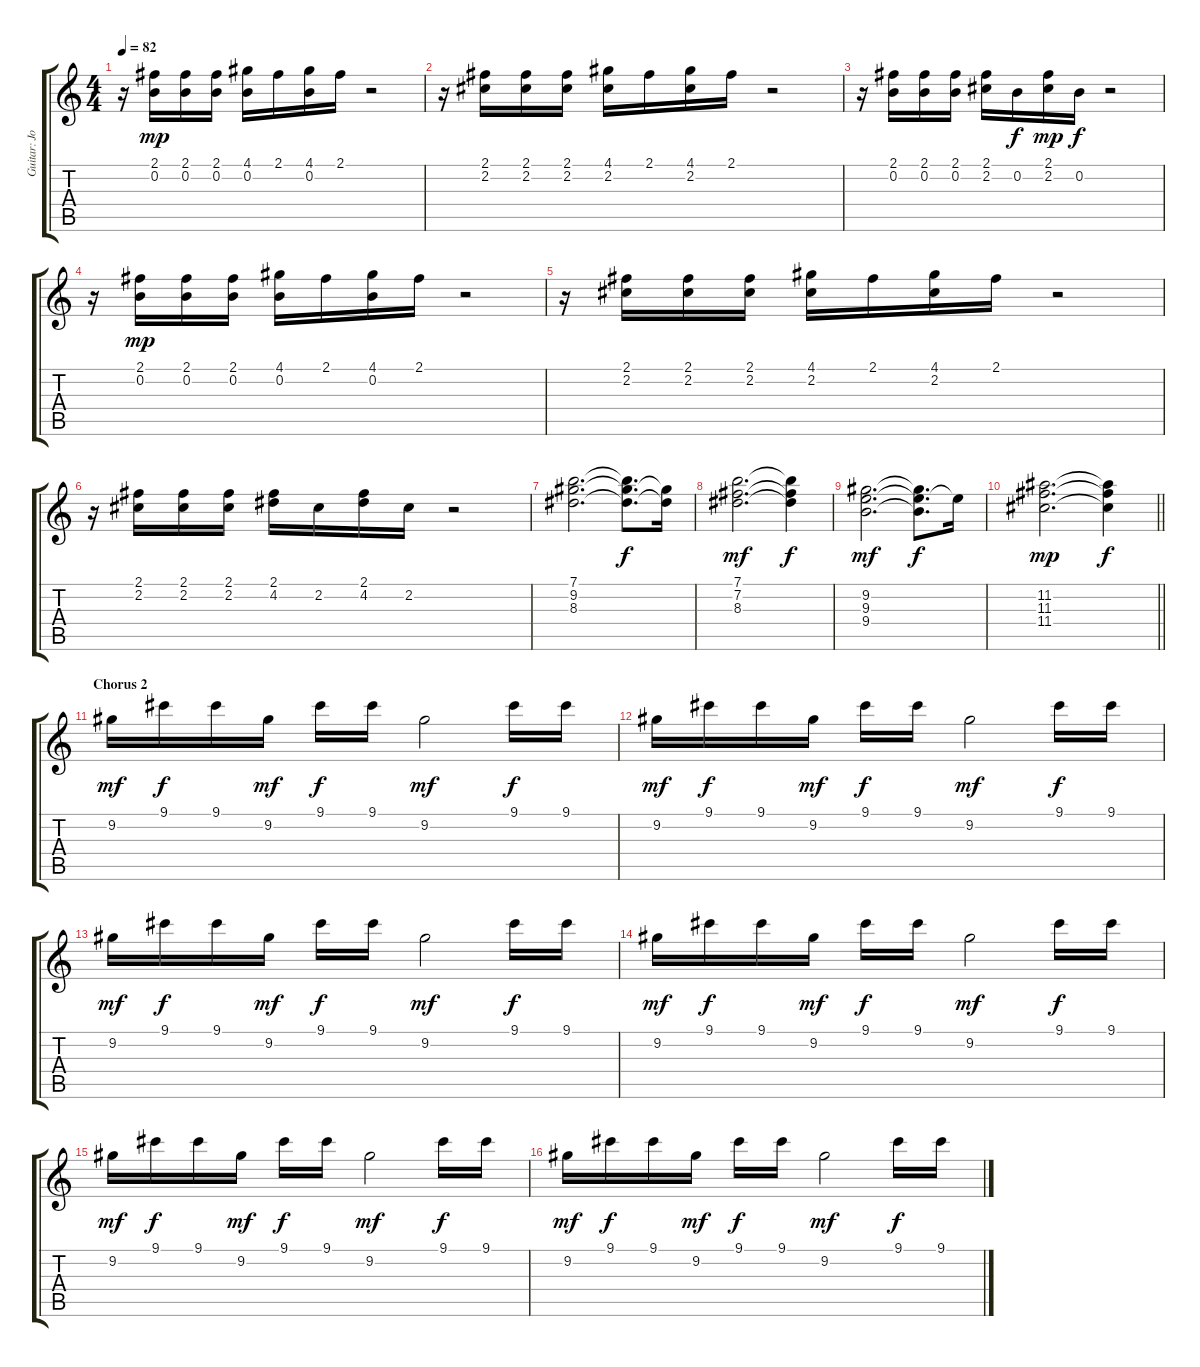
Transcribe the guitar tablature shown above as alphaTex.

\track ("Guitar: Jonas Isacsson" "Guitar: Jo") {instrument electricguitarjazz}
\staff {score tabs}
\tuning (E4 B3 G3 D3 A2 E2) {hide}
\ts (4 4)
\tempo 82
\clef g2
\ks c
r.16{dy f} (2.1 0.2).16{dy mp} (2.1 0.2).16 (2.1 0.2).16 (4.1 0.2).16 2.1.16 (4.1 0.2).16 2.1.16 r.2 |
r.16 (2.1 2.2).16 (2.1 2.2).16 (2.1 2.2).16 (4.1 2.2).16 2.1.16 (4.1 2.2).16 2.1.16 r.2 |
r.16 (2.1 0.2).16 (2.1 0.2).16 (2.1 0.2).16 (2.1 2.2).16 0.2.16{dy f} (2.1 2.2).16{dy mp} 0.2.16{dy f} r.2 |
r.16 (2.1 0.2).16{dy mp} (2.1 0.2).16 (2.1 0.2).16 (4.1 0.2).16 2.1.16 (4.1 0.2).16 2.1.16 r.2 |
r.16 (2.1 2.2).16 (2.1 2.2).16 (2.1 2.2).16 (4.1 2.2).16 2.1.16 (4.1 2.2).16 2.1.16 r.2 |
r.16 (2.1 2.2).16 (2.1 2.2).16 (2.1 2.2).16 (2.1 4.2).16 2.2.16 (2.1 4.2).16 2.2.16 r.2 |
(7.1 9.2 8.3).2{d} (7.1{t} 9.2{t} 8.3{t}).8{d dy f} (9.2{t} 8.3{t}).16 |
(7.1 7.2 8.3).2{d dy mf} (7.1{t} 7.2{t} 8.3{t}).4{dy f} |
(9.2 9.3 9.4).2{d dy mf} (9.2{t} 9.3{t} 9.4{t}).8{d dy f} 9.3{t}.16 |
\barLineRight lightlight
(11.2 11.3 11.4).2{d dy mp} (11.2{t} 11.3{t} 11.4{t}).4{dy f} |
\section ("" "Chorus 2")
9.2.16{dy mf} 9.1.16{dy f} 9.1.16 9.2.16{dy mf} 9.1.16{dy f} 9.1.16 9.2.2{dy mf} 9.1.16{dy f} 9.1.16 |
9.2.16{dy mf} 9.1.16{dy f} 9.1.16 9.2.16{dy mf} 9.1.16{dy f} 9.1.16 9.2.2{dy mf} 9.1.16{dy f} 9.1.16 |
9.2.16{dy mf} 9.1.16{dy f} 9.1.16 9.2.16{dy mf} 9.1.16{dy f} 9.1.16 9.2.2{dy mf} 9.1.16{dy f} 9.1.16 |
9.2.16{dy mf} 9.1.16{dy f} 9.1.16 9.2.16{dy mf} 9.1.16{dy f} 9.1.16 9.2.2{dy mf} 9.1.16{dy f} 9.1.16 |
9.2.16{dy mf} 9.1.16{dy f} 9.1.16 9.2.16{dy mf} 9.1.16{dy f} 9.1.16 9.2.2{dy mf} 9.1.16{dy f} 9.1.16 |
9.2.16{dy mf} 9.1.16{dy f} 9.1.16 9.2.16{dy mf} 9.1.16{dy f} 9.1.16 9.2.2{dy mf} 9.1.16{dy f} 9.1.16
